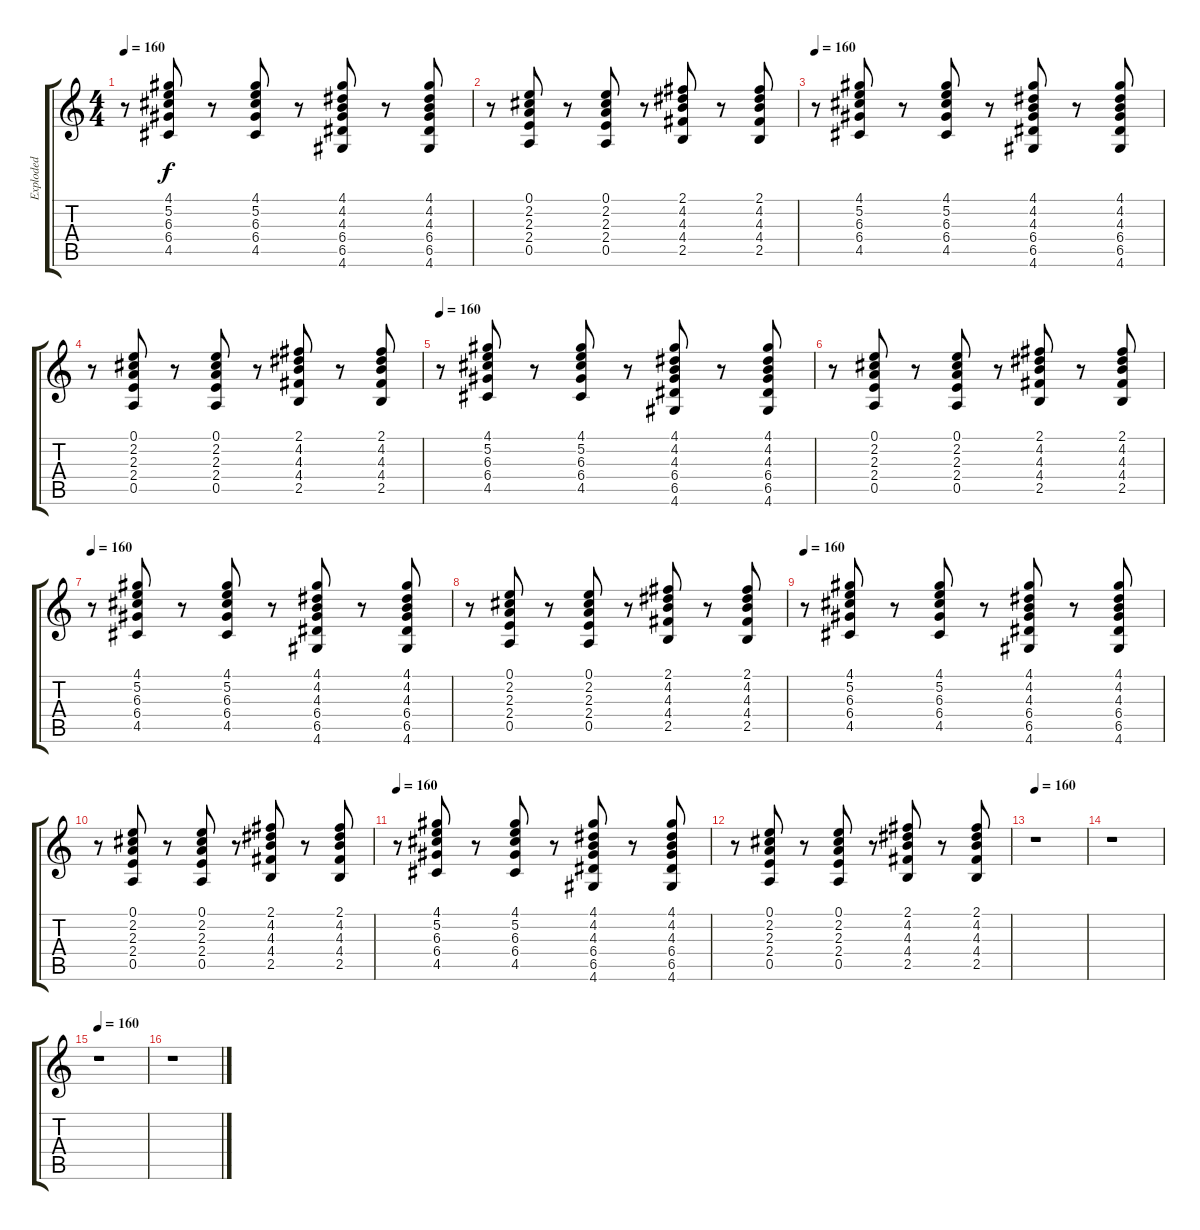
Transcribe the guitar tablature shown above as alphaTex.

\track ("Exploded" "Exploded") {instrument acousticguitarnylon}
\staff {score tabs}
\tuning (E4 B3 G3 D3 A2 E2) {hide}
\ts (4 4)
\tempo 160
\clef g2
\ks c
r.8{dy f} (4.1 5.2 6.3 6.4 4.5).8 r.8 (4.1 5.2 6.3 6.4 4.5).8 r.8 (4.1 4.2 4.3 6.4 6.5 4.6).8 r.8 (4.1 4.2 4.3 6.4 6.5 4.6).8 |
r.8 (0.1 2.2 2.3 2.4 0.5).8 r.8 (0.1 2.2 2.3 2.4 0.5).8 r.8 (2.1 4.2 4.3 4.4 2.5).8 r.8 (2.1 4.2 4.3 4.4 2.5).8 |
\tempo 160
r.8 (4.1 5.2 6.3 6.4 4.5).8 r.8 (4.1 5.2 6.3 6.4 4.5).8 r.8 (4.1 4.2 4.3 6.4 6.5 4.6).8 r.8 (4.1 4.2 4.3 6.4 6.5 4.6).8 |
r.8 (0.1 2.2 2.3 2.4 0.5).8 r.8 (0.1 2.2 2.3 2.4 0.5).8 r.8 (2.1 4.2 4.3 4.4 2.5).8 r.8 (2.1 4.2 4.3 4.4 2.5).8 |
\tempo 160
r.8 (4.1 5.2 6.3 6.4 4.5).8 r.8 (4.1 5.2 6.3 6.4 4.5).8 r.8 (4.1 4.2 4.3 6.4 6.5 4.6).8 r.8 (4.1 4.2 4.3 6.4 6.5 4.6).8 |
r.8 (0.1 2.2 2.3 2.4 0.5).8 r.8 (0.1 2.2 2.3 2.4 0.5).8 r.8 (2.1 4.2 4.3 4.4 2.5).8 r.8 (2.1 4.2 4.3 4.4 2.5).8 |
\tempo 160
r.8 (4.1 5.2 6.3 6.4 4.5).8 r.8 (4.1 5.2 6.3 6.4 4.5).8 r.8 (4.1 4.2 4.3 6.4 6.5 4.6).8 r.8 (4.1 4.2 4.3 6.4 6.5 4.6).8 |
r.8 (0.1 2.2 2.3 2.4 0.5).8 r.8 (0.1 2.2 2.3 2.4 0.5).8 r.8 (2.1 4.2 4.3 4.4 2.5).8 r.8 (2.1 4.2 4.3 4.4 2.5).8 |
\tempo 160
r.8 (4.1 5.2 6.3 6.4 4.5).8 r.8 (4.1 5.2 6.3 6.4 4.5).8 r.8 (4.1 4.2 4.3 6.4 6.5 4.6).8 r.8 (4.1 4.2 4.3 6.4 6.5 4.6).8 |
r.8 (0.1 2.2 2.3 2.4 0.5).8 r.8 (0.1 2.2 2.3 2.4 0.5).8 r.8 (2.1 4.2 4.3 4.4 2.5).8 r.8 (2.1 4.2 4.3 4.4 2.5).8 |
\tempo 160
r.8 (4.1 5.2 6.3 6.4 4.5).8 r.8 (4.1 5.2 6.3 6.4 4.5).8 r.8 (4.1 4.2 4.3 6.4 6.5 4.6).8 r.8 (4.1 4.2 4.3 6.4 6.5 4.6).8 |
r.8 (0.1 2.2 2.3 2.4 0.5).8 r.8 (0.1 2.2 2.3 2.4 0.5).8 r.8 (2.1 4.2 4.3 4.4 2.5).8 r.8 (2.1 4.2 4.3 4.4 2.5).8 |
\tempo 160
r.1 |
r.1 |
\tempo 160
r.1 |
r.1
